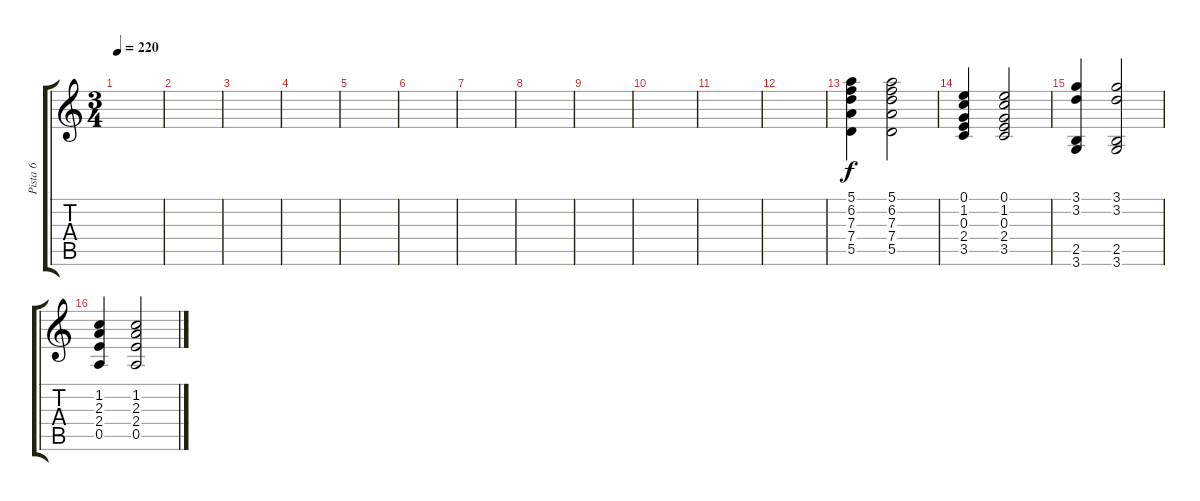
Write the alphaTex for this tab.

\track ("Pista 6" "Pista 6") {instrument electricguitarjazz}
\staff {score tabs}
\tuning (E4 B3 G3 D3 A2 E2) {hide}
\ts (3 4)
\tempo 220
\clef g2
\ks c
|
|
|
|
|
|
|
|
|
|
|
|
(5.1 6.2 7.3 7.4 5.5).4 (5.1 6.2 7.3 7.4 5.5).2 |
(0.1 1.2 0.3 2.4 3.5).4 (0.1 1.2 0.3 2.4 3.5).2 |
(3.1 3.2 2.5 3.6).4 (3.1 3.2 2.5 3.6).2 |
(1.2 2.3 2.4 0.5).4 (1.2 2.3 2.4 0.5).2
